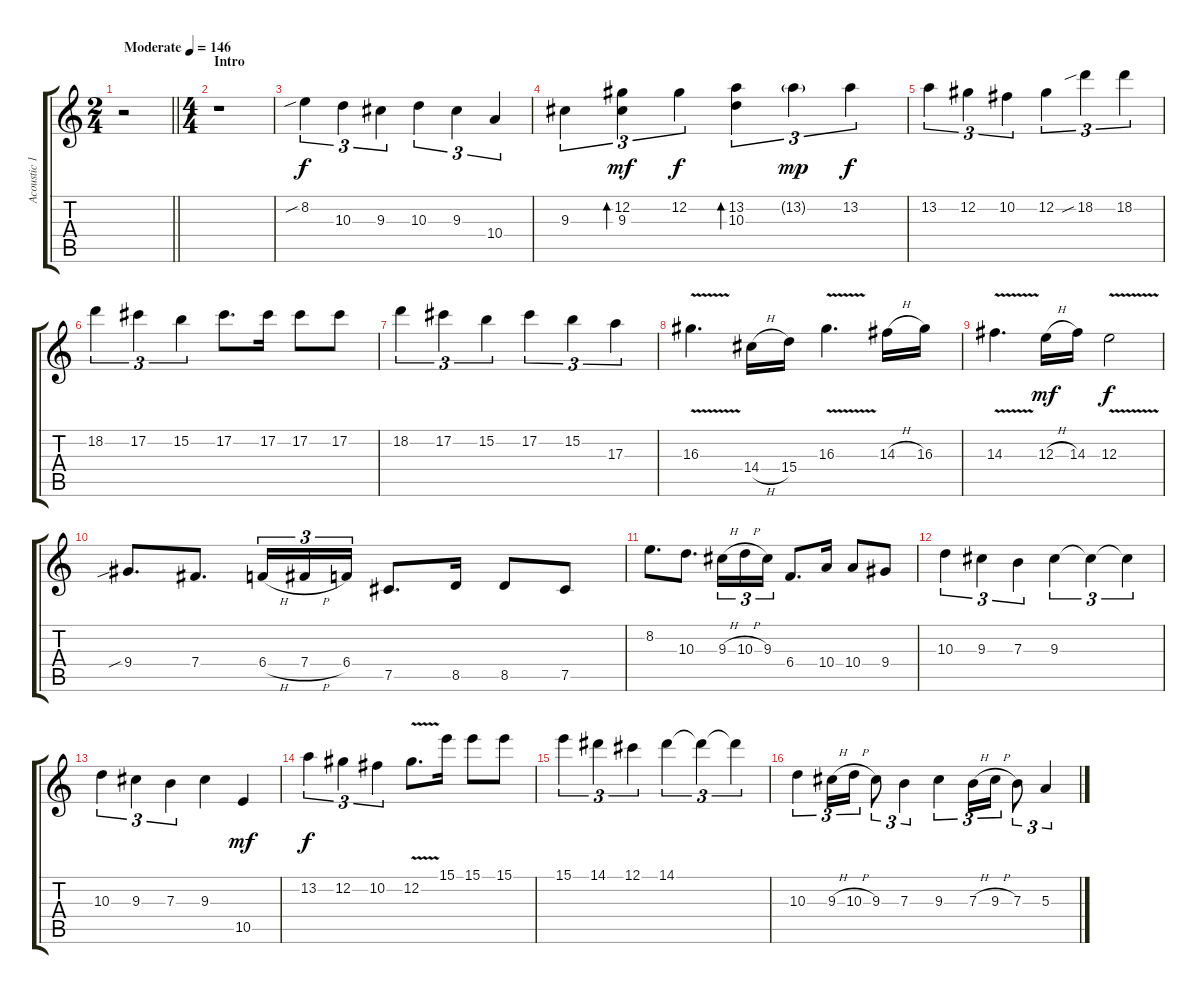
\track ("Acoustic 1 " "Acoustic 1") {instrument acousticguitarnylon}
\staff {score tabs}
\tuning (Db4 Ab3 E3 B2 Gb2 Db2) {hide}
\ts (2 4)
\tempo (146 "Moderate")
\clef g2
\barLineRight lightlight
\ks c
r.2{dy f instrument acousticguitarnylon} |
\ts (4 4)
\section ("" "Intro")
r.1 |
8.2{sib}.4{tu (3 2)} 10.3.4{tu (3 2)} 9.3.4{tu (3 2)} 10.3.4{tu (3 2)} 9.3.4{tu (3 2)} 10.4.4{tu (3 2)} |
9.3.4{tu (3 2)} (12.2 9.3).4{tu (3 2) bd 480 dy mf} 12.2.4{tu (3 2) dy f} (13.2 10.3).4{tu (3 2) bd 480} 13.2{g}.4{tu (3 2) dy mp} 13.2.4{tu (3 2) dy f} |
13.2.4{tu (3 2)} 12.2.4{tu (3 2)} 10.2.4{tu (3 2)} 12.2.4{tu (3 2)} 18.2{sib}.4{tu (3 2)} 18.2.4{tu (3 2)} |
18.2.4{tu (3 2)} 17.2.4{tu (3 2)} 15.2.4{tu (3 2)} 17.2.8{d} 17.2.16 17.2.8 17.2.8 |
18.2.4{tu (3 2)} 17.2.4{tu (3 2)} 15.2.4{tu (3 2)} 17.2.4{tu (3 2)} 15.2.4{tu (3 2)} 17.3.4{tu (3 2)} |
16.3{v}.4{d} 14.4{h}.16 15.4.16 16.3{v}.4{d} 14.3{h}.16 16.3.16 |
14.3{v}.4{d} 12.3{h}.16{dy mf} 14.3.16 12.3{v}.2{dy f} |
9.4{sib}.8{d} 7.4.8{d} 6.4{h}.16{tu (3 2)} 7.4{h}.16{tu (3 2)} 6.4.16{tu (3 2)} 7.5.8{d} 8.5.16 8.5.8 7.5.8 |
8.2.8{d} 10.3.8{d} 9.3{h}.16{tu (3 2)} 10.3{h}.16{tu (3 2)} 9.3.16{tu (3 2)} 6.4.8{d} 10.4.16 10.4.8 9.4.8 |
10.3.4{tu (3 2)} 9.3.4{tu (3 2)} 7.3.4{tu (3 2)} 9.3.4{tu (3 2)} 9.3{t}.4{tu (3 2)} 9.3{t}.4{tu (3 2)} |
10.3.4{tu (3 2)} 9.3.4{tu (3 2)} 7.3.4{tu (3 2)} 9.3.4 10.5.4{dy mf} |
13.2.4{tu (3 2) dy f} 12.2.4{tu (3 2)} 10.2.4{tu (3 2)} 12.2{v}.8{d} 15.1.16 15.1.8 15.1.8 |
15.1.4{tu (3 2)} 14.1.4{tu (3 2)} 12.1.4{tu (3 2)} 14.1.4{tu (3 2)} 14.1{t}.4{tu (3 2)} 14.1{t}.4{tu (3 2)} |
10.3.4{tu (3 2)} 9.3{h}.16{tu (3 2)} 10.3{h}.16{tu (3 2)} 9.3.8{tu (3 2)} 7.3.4{tu (3 2)} 9.3.4{tu (3 2)} 7.3{h}.16{tu (3 2)} 9.3{h}.16{tu (3 2)} 7.3.8{tu (3 2)} 5.3.4{tu (3 2)}
